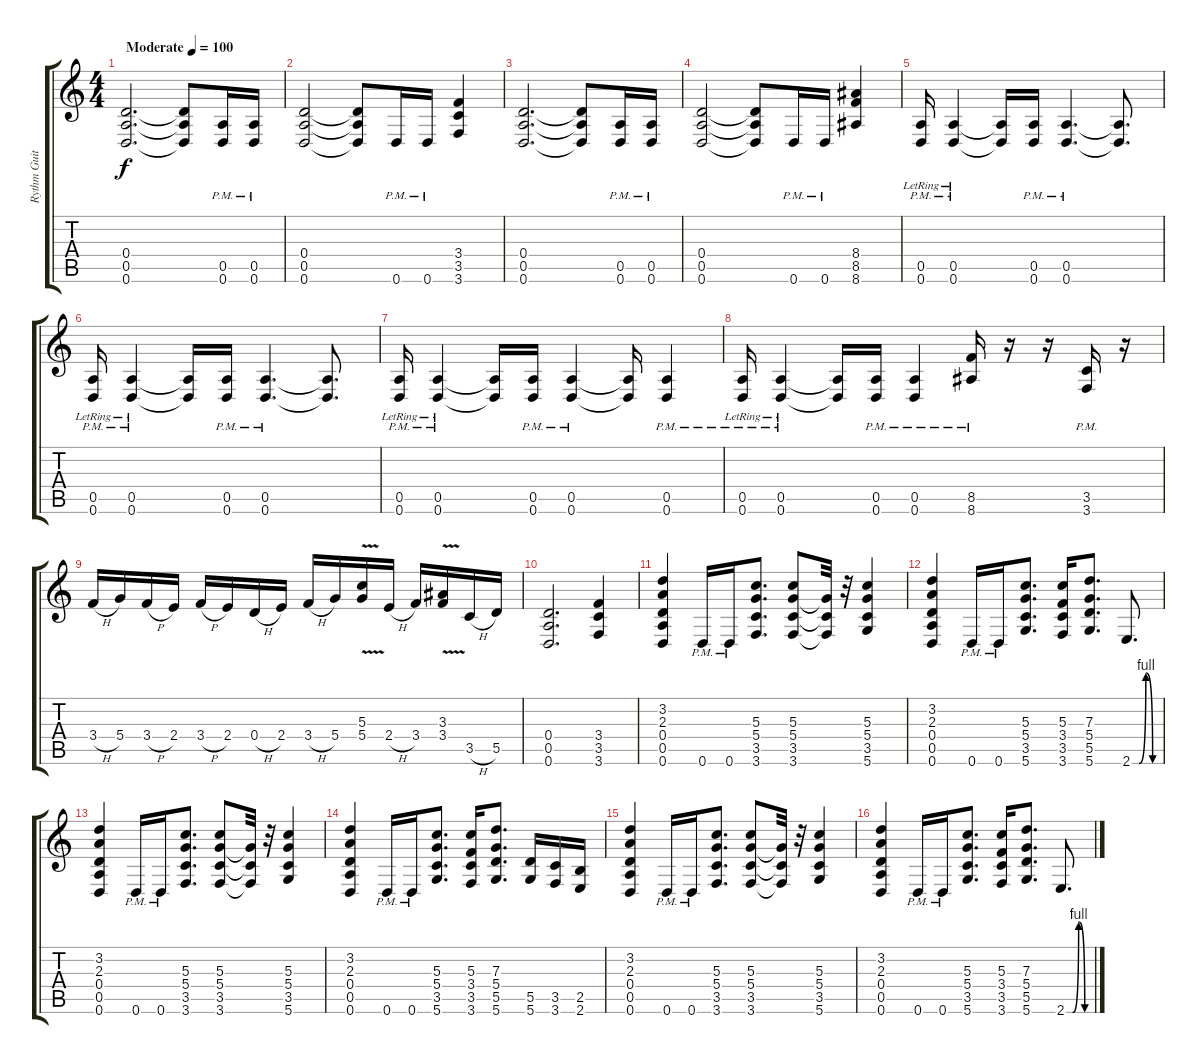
\track ("Rythm Guitar" "Rythm Guit") {instrument distortionguitar}
\staff {score tabs}
\tuning (E4 B3 G3 D3 A2 D2) {hide}
\ts (4 4)
\tempo (100 "Moderate")
\clef g2
\ks c
(0.4 0.5 0.6).2{d dy f instrument distortionguitar} (0.4{t} 0.5{t} 0.6{t}).8 (0.5 0.6{pm}).16 (0.5 0.6{pm}).16 |
(0.4 0.5 0.6).2 (0.4{t} 0.5{t} 0.6{t}).8 0.6{pm}.16 0.6{pm}.16 (3.4 3.5 3.6).4 |
(0.4 0.5 0.6).2{d} (0.4{t} 0.5{t} 0.6{t}).8 (0.5 0.6{pm}).16 (0.5 0.6{pm}).16 |
(0.4 0.5 0.6).2 (0.4{t} 0.5{t} 0.6{t}).8 0.6{pm}.16 0.6{pm}.16 (8.4 8.5 8.6).4 |
(0.5{pm lr} 0.6{lr}).16 (0.5{lr} 0.6{pm lr}).4 (0.5{t} 0.6{t}).16 (0.5 0.6{pm}).16 (0.5 0.6{pm}).4{d} (0.5{t} 0.6{t}).8{d} |
(0.5{pm lr} 0.6{lr}).16 (0.5{lr} 0.6{pm lr}).4 (0.5{t} 0.6{t}).16 (0.5 0.6{pm}).16 (0.5 0.6{pm}).4{d} (0.5{t} 0.6{t}).8{d} |
(0.5{pm lr} 0.6{lr}).16 (0.5{lr} 0.6{pm lr}).4 (0.5{t} 0.6{t}).16 (0.5 0.6{pm}).16 (0.5 0.6{pm}).4 (0.5{t} 0.6{t}).16 (0.5{pm} 0.6{pm}).4 |
(0.5{pm lr} 0.6{lr}).16 (0.5{lr} 0.6{pm lr}).4 (0.5{t} 0.6{t}).16 (0.5 0.6{pm}).16 (0.5 0.6{pm}).4 (8.5 8.6{pm}).16 r.16 r.16 (3.5 3.6{pm}).16 r.16 |
3.4{h}.16 5.4.16 3.4{h}.16 2.4.16 3.4{h}.16 2.4.16 0.4{h}.16 2.4.16 3.4{h}.16 5.4.16 (5.3 5.4{v}).16 2.4{h}.16 3.4.16 (3.3 3.4{v}).16 3.5{h}.16 5.5.16 |
(0.4 0.5 0.6).2{d} (3.4 3.5 3.6).4 |
(3.2 2.3 0.4 0.5 0.6).4 0.6{pm}.16 0.6{pm}.16 (5.3 5.4 3.5 3.6).8{d} (5.3 5.4 3.5 3.6).8 (5.4{t} 3.5{t} 3.6{t}).32 r.32 (5.3 5.4 3.5 5.6).4 |
(3.2 2.3 0.4 0.5 0.6).4 0.6{pm}.16 0.6{pm}.16 (5.3 5.4 3.5 5.6).8{d} (5.3 3.4 3.5 3.6).16 (7.3 5.4 5.5 5.6).8{d} 2.6{be (custom 0 0 15 0 30 4 45 0 60 0)}.8{d} |
(3.2 2.3 0.4 0.5 0.6).4 0.6{pm}.16 0.6{pm}.16 (5.3 5.4 3.5 3.6).8{d} (5.3 5.4 3.5 3.6).8 (5.4{t} 3.5{t} 3.6{t}).32 r.32 (5.3 5.4 3.5 5.6).4 |
(3.2 2.3 0.4 0.5 0.6).4 0.6{pm}.16 0.6{pm}.16 (5.3 5.4 3.5 5.6).8{d} (5.3 3.4 3.5 3.6).16 (7.3 5.4 5.5 5.6).8{d} (5.5 5.6).16 (3.5 3.6).16 (2.5 2.6).16 |
(3.2 2.3 0.4 0.5 0.6).4 0.6{pm}.16 0.6{pm}.16 (5.3 5.4 3.5 3.6).8{d} (5.3 5.4 3.5 3.6).8 (5.4{t} 3.5{t} 3.6{t}).32 r.32 (5.3 5.4 3.5 5.6).4 |
(3.2 2.3 0.4 0.5 0.6).4 0.6{pm}.16 0.6{pm}.16 (5.3 5.4 3.5 5.6).8{d} (5.3 3.4 3.5 3.6).16 (7.3 5.4 5.5 5.6).8{d} 2.6{be (custom 0 0 15 0 30 4 45 0 60 0)}.8{d}
